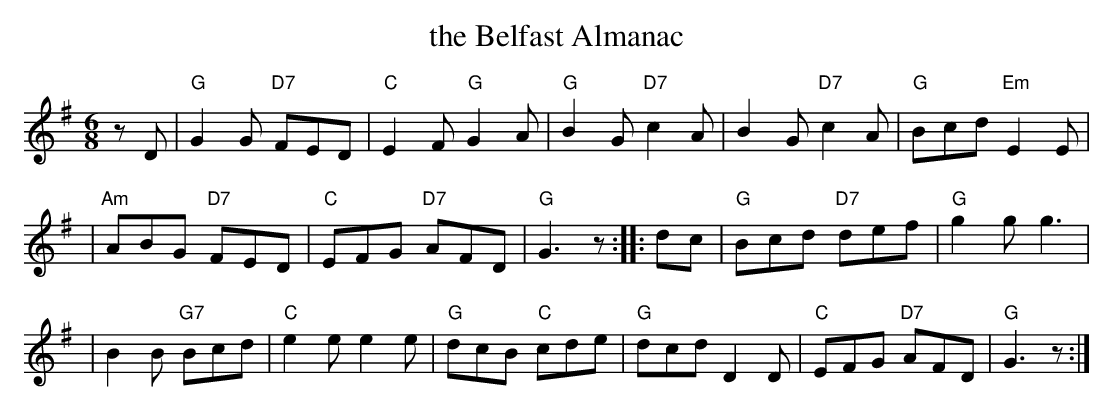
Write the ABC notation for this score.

X:1
T: the Belfast Almanac
M: 6/8
L: 1/8
K: G
zD \
| "G"G2G "D7"FED \
| "C"E2F "G"G2A \
| "G"B2G "D7"c2A \
| B2G "D7"c2A \
| "G"Bcd "Em"E2E |
| "Am"ABG "D7"FED \
| "C"EFG "D7"AFD \
| "G"G3 z :: dc \
| "G"Bcd "D7"def \
| "G"g2g g3 |
| B2B "G7"Bcd \
| "C"e2e e2e \
| "G"dcB "C"cde \
| "G"dcd D2D \
| "C"EFG "D7"AFD \
| "G"G3 z :|
